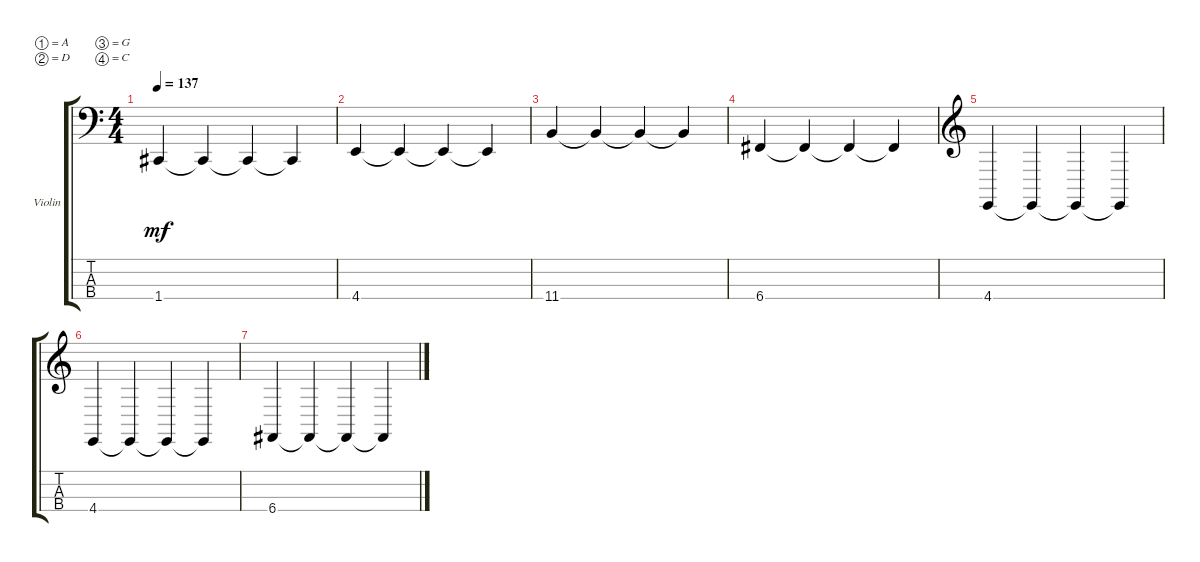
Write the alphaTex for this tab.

\defaultSystemsLayout 4
\bracketExtendMode groupsimilarinstruments
\firstSystemTrackNameOrientation horizontal
\otherSystemsTrackNameOrientation horizontal
\track ("Violin" "Violin") {instrument violin}
\staff {score tabs}
\tuning (A4 D4 G3 C2)
\ts (4 4)
\tempo 137
\clef f4
\scale
0.373737
\ks c
1.4.4{dy mf} 1.4{t}.4 1.4{t}.4 1.4{t}.4 |
\scale
0.313131 4.4.4 4.4{t}.4 4.4{t}.4 4.4{t}.4 |
\scale
0.322917 11.4.4 11.4{t}.4 11.4{t}.4 11.4{t}.4 |
\scale
0.354167 6.4.4 6.4{t}.4 6.4{t}.4 6.4{t}.4 |
\clef g2
\scale
0.322917 4.4.4 4.4{t}.4 4.4{t}.4 4.4{t}.4 |
4.4.4 4.4{t}.4 4.4{t}.4 4.4{t}.4 |
6.4.4 6.4{t}.4 6.4{t}.4 6.4{t}.4
